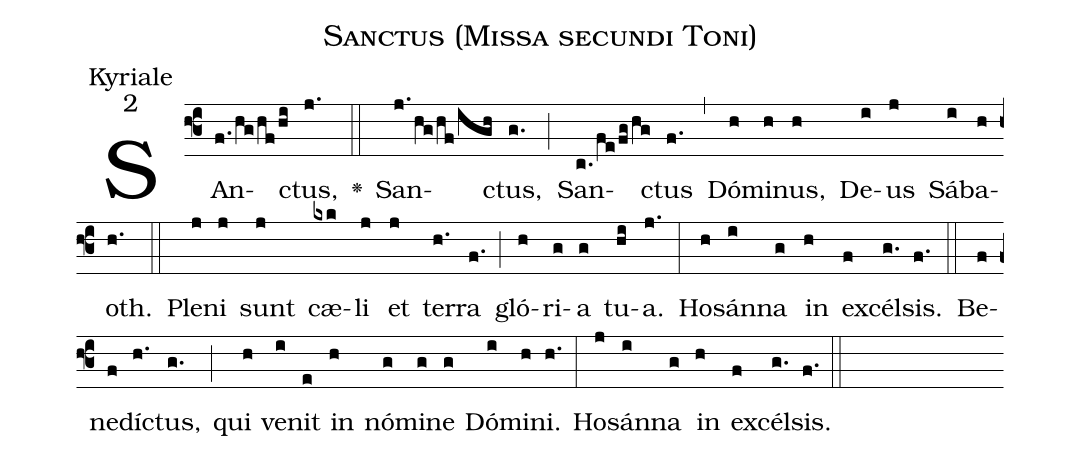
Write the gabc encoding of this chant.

name:Sanctus (Missa secundi Toni);
office-part:Kyriale;
mode:2;
%%
(f3)SAn(f./hg/hf/hi)ctus,(j.) <v>\greheightstar</v>(::) San(j./hg/hf/igh)ctus,(g.) (;) San(c./fe/fg/hg)ctus(f.) (,) Dó(h)mi(h)nus,(h) De(i)us(j) Sá(i)ba(h)oth.(h.) (::) Ple(j)ni(j) sunt(j) cæ(kxk)li(j) et(j) ter(h.)ra(f.) (;) gló(h)ri(g)a(g) tu(hi)a.(j.) (:) Ho(h)sán(i)na(g) in(h) ex(f)cél(g.)sis.(f.) (::) Be(f)ne(f)dí(h.)ctus,(g.) (;) qui(h) ve(i)nit(e) in(h) nó(g)mi(g)ne(g) Dó(i)mi(h)ni.(h.) (:) Ho(j)sán(i)na(g) in(h) ex(f)cél(g.)sis.(f.) (::)
